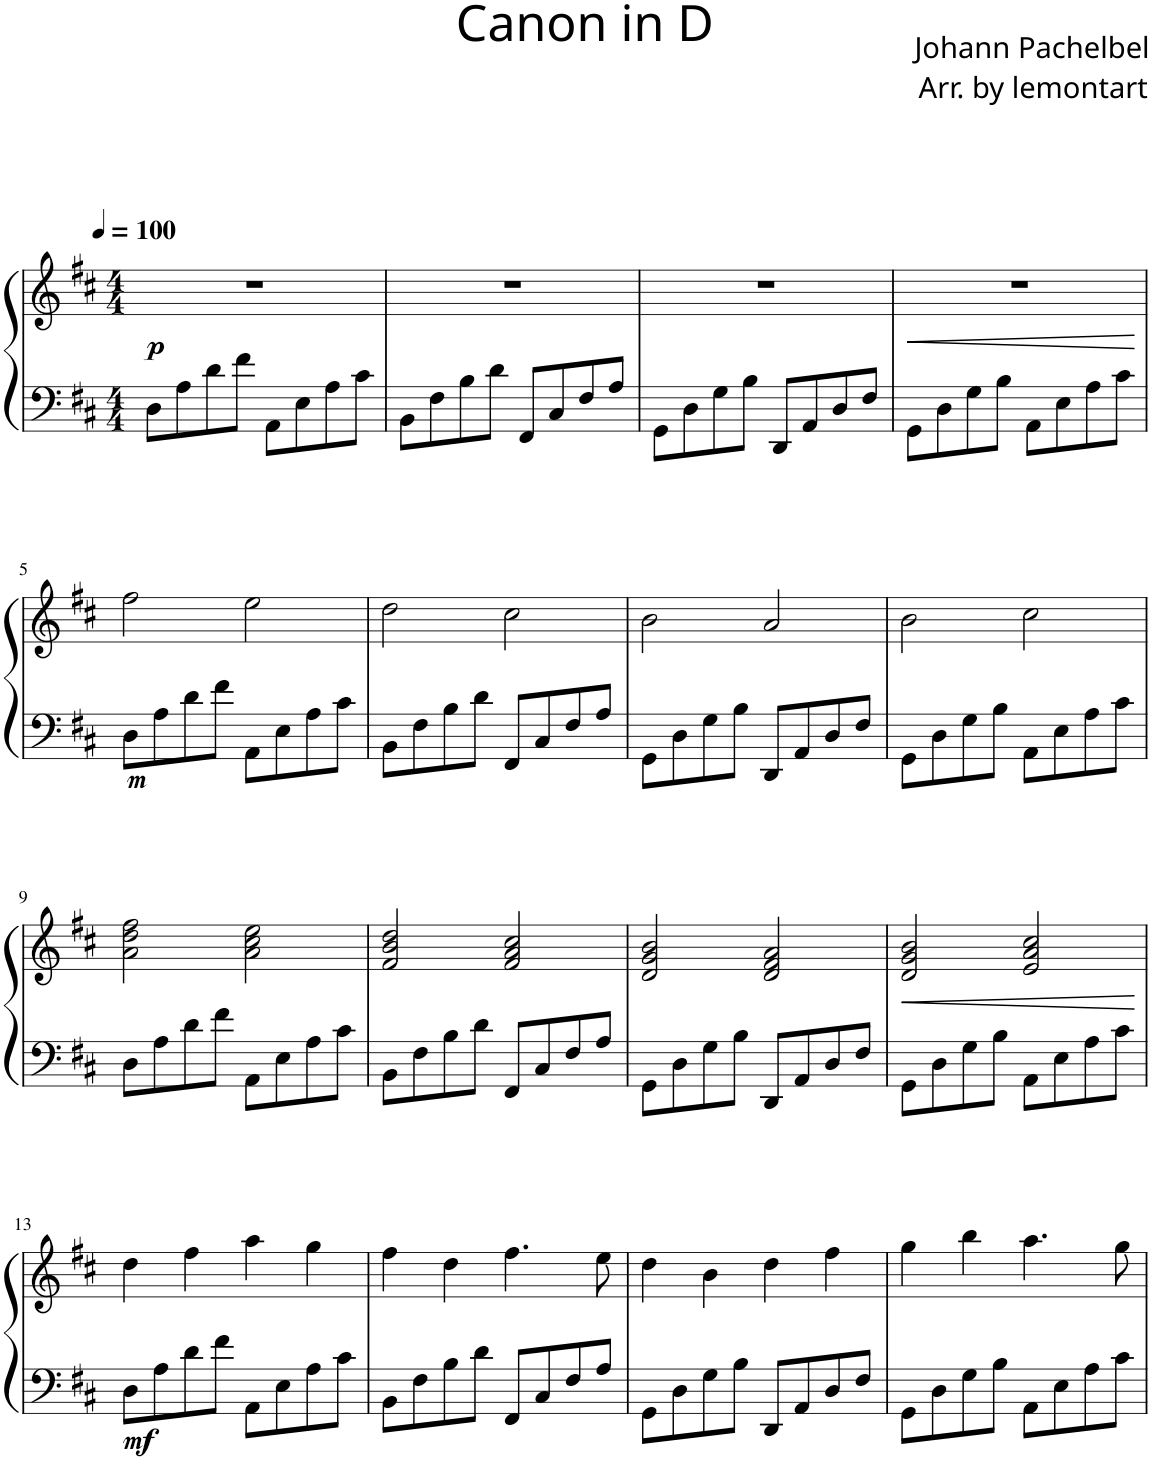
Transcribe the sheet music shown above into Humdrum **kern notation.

**kern	**kern	**dynam
*part1	*part1	*part1
*staff2	*staff1	*staff1/2
*I"Piano	*	*
*I'Pno.	*	*
*clefF4	*clefG2	*
*k[f#c#]	*k[f#c#]	*
*M4/4	*M4/4	*
*MM100	*MM100	*
=1	=1	=1
!	!	!LO:DY:b
8D\L	1r	p
8A\	.	.
8d\	.	.
8f#\J	.	.
8AA\L	.	.
8E\	.	.
8A\	.	.
8c#\J	.	.
=2	=2	=2
8BB\L	1r	.
8F#\	.	.
8B\	.	.
8d\J	.	.
8FF#/L	.	.
8C#/	.	.
8F#/	.	.
8A/J	.	.
=3	=3	=3
8GG\L	1r	.
8D\	.	.
8G\	.	.
8B\J	.	.
8DD/L	.	.
8AA/	.	.
8D/	.	.
8F#/J	.	.
=4	=4	=4
!	!	!LO:HP:b
8GG\L	1r	<
8D\	.	.
8G\	.	.
8B\J	.	.
8AA\L	.	.
8E\	.	.
8A\	.	.
8c#\J	.	.
.	.	[
!!LO:LB:g=z
=5	=5	=5
!	!	!LO:DY:b=2
8D\L	2ff#\	other-dynamics
8A\	.	.
8d\	.	.
8f#\J	.	.
8AA\L	2ee\	.
8E\	.	.
8A\	.	.
8c#\J	.	.
=6	=6	=6
8BB\L	2dd\	.
8F#\	.	.
8B\	.	.
8d\J	.	.
8FF#/L	2cc#\	.
8C#/	.	.
8F#/	.	.
8A/J	.	.
=7	=7	=7
8GG\L	2b\	.
8D\	.	.
8G\	.	.
8B\J	.	.
8DD/L	2a/	.
8AA/	.	.
8D/	.	.
8F#/J	.	.
=8	=8	=8
8GG\L	2b\	.
8D\	.	.
8G\	.	.
8B\J	.	.
8AA\L	2cc#\	.
8E\	.	.
8A\	.	.
8c#\J	.	.
!!LO:LB:g=z
=9	=9	=9
8D\L	2a\ 2dd\ 2ff#\	.
8A\	.	.
8d\	.	.
8f#\J	.	.
8AA\L	2a\ 2cc#\ 2ee\	.
8E\	.	.
8A\	.	.
8c#\J	.	.
=10	=10	=10
8BB\L	2f#/ 2b/ 2dd/	.
8F#\	.	.
8B\	.	.
8d\J	.	.
8FF#/L	2f#/ 2a/ 2cc#/	.
8C#/	.	.
8F#/	.	.
8A/J	.	.
=11	=11	=11
8GG\L	2d/ 2g/ 2b/	.
8D\	.	.
8G\	.	.
8B\J	.	.
8DD/L	2d/ 2f#/ 2a/	.
8AA/	.	.
8D/	.	.
8F#/J	.	.
=12	=12	=12
!	!	!LO:HP:b
8GG\L	2d/ 2g/ 2b/	<
8D\	.	.
8G\	.	.
8B\J	.	.
8AA\L	2e/ 2a/ 2cc#/	.
8E\	.	.
8A\	.	.
8c#\J	.	.
.	.	[
!!LO:LB:g=z
=13	=13	=13
!	!	!LO:DY:b=2
8D\L	4dd\	mf
8A\	.	.
8d\	4ff#\	.
8f#\J	.	.
8AA\L	4aa\	.
8E\	.	.
8A\	4gg\	.
8c#\J	.	.
=14	=14	=14
8BB\L	4ff#\	.
8F#\	.	.
8B\	4dd\	.
8d\J	.	.
8FF#/L	4.ff#\	.
8C#/	.	.
8F#/	.	.
8A/J	8ee\	.
=15	=15	=15
8GG\L	4dd\	.
8D\	.	.
8G\	4b\	.
8B\J	.	.
8DD/L	4dd\	.
8AA/	.	.
8D/	4ff#\	.
8F#/J	.	.
=16	=16	=16
8GG\L	4gg\	.
8D\	.	.
8G\	4bb\	.
8B\J	.	.
8AA\L	4.aa\	.
8E\	.	.
8A\	.	.
8c#\J	8gg\	.
=	=	=
*-	*-	*-
